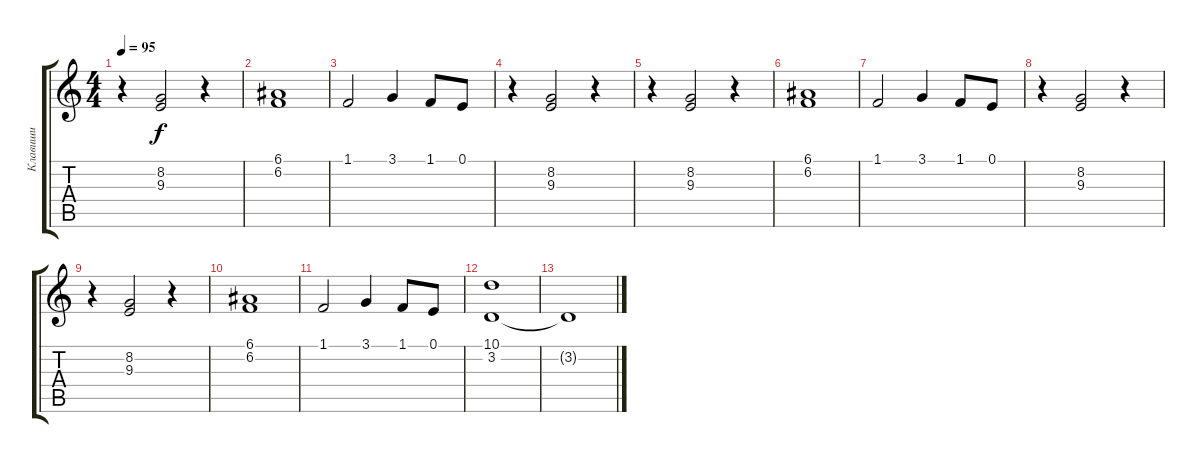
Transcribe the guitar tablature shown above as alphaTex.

\track ("Клавиши" "Клавиши") {instrument synthstrings2}
\staff {score tabs}
\tuning (E4 B3 G3 D3 A2 E2) {hide}
\ts (4 4)
\tempo 95
\clef g2
\ks c
r.4{dy f} (8.2 9.3).2 r.4 |
(6.1 6.2).1 |
1.1.2 3.1.4 1.1.8 0.1.8 |
r.4 (8.2 9.3).2 r.4 |
r.4 (8.2 9.3).2 r.4 |
(6.1 6.2).1 |
1.1.2 3.1.4 1.1.8 0.1.8 |
r.4 (8.2 9.3).2 r.4 |
r.4 (8.2 9.3).2 r.4 |
(6.1 6.2).1 |
1.1.2 3.1.4 1.1.8 0.1.8 |
(10.1 3.2).1 |
3.2{t}.1
